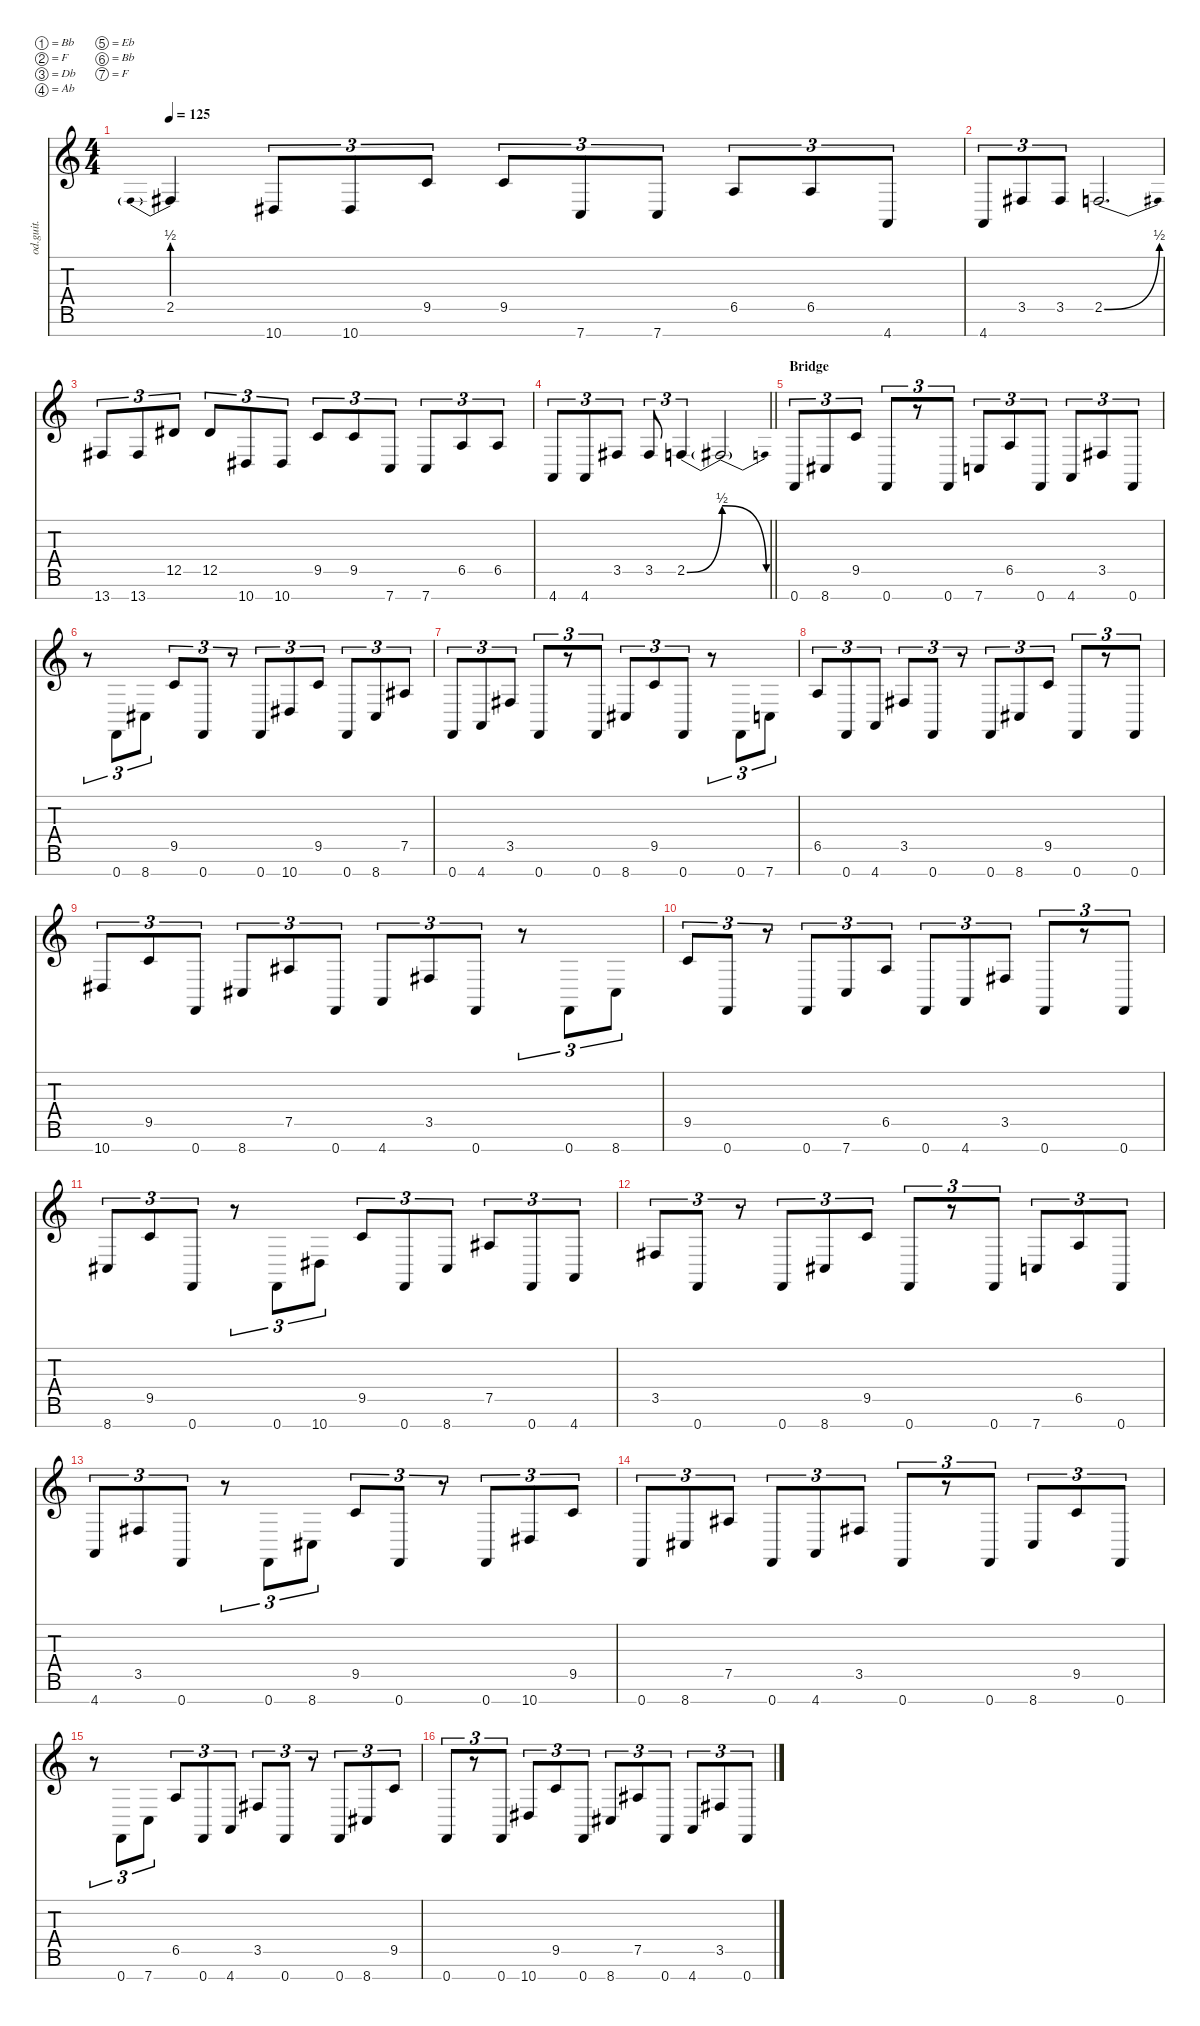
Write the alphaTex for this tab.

\defaultSystemsLayout 4
\hideDynamics
\bracketExtendMode nobrackets
\track ("8 string guitar 1 (Fredrik Thordendal)" "od.guit.") {instrument overdrivenguitar}
\staff {score tabs}
\tuning (Bb3 F3 Db3 Ab2 Eb2 Bb1 F1)
\ts (4 4)
\tempo 125
\clef g2
\ks c
2.5{be (prebend 0 2 60 2) t}.4{dy f beam Up} 10.7{acc #}.8{tu (3 2) beam Up} 10.7{acc #}.8{tu (3 2) beam Up} 9.5.8{tu (3 2) beam Up} 9.5.8{tu (3 2) beam Up} 7.7.8{tu (3 2) beam Up} 7.7.8{tu (3 2) beam Up} 6.5.8{tu (3 2) beam Up} 6.5.8{tu (3 2) beam Up} 4.7.8{tu (3 2) beam Up} |
4.7.8{tu (3 2) beam Up} 3.5{acc #}.8{tu (3 2) beam Up} 3.5{acc #}.8{tu (3 2) beam Up} 2.5{be (bend 0 0 60 2)}.2{d beam Up} |
13.7{acc #}.8{tu (3 2) beam Up} 13.7{acc #}.8{tu (3 2) beam Up} 12.5{acc #}.8{tu (3 2) beam Up} 12.5{acc #}.8{tu (3 2) beam Up} 10.7{acc #}.8{tu (3 2) beam Up} 10.7{acc #}.8{tu (3 2) beam Up} 9.5.8{tu (3 2) beam Up} 9.5.8{tu (3 2) beam Up} 7.7.8{tu (3 2) beam Up} 7.7.8{tu (3 2) beam Up} 6.5.8{tu (3 2) beam Up} 6.5.8{tu (3 2) beam Up} |
\barLineRight lightlight
4.7.8{tu (3 2) beam Up} 4.7.8{tu (3 2) beam Up} 3.5{acc #}.8{tu (3 2) beam Up} 3.5{acc #}.8{tu (3 2) beam Up} 2.5{be (bend 0 0 60 2)}.4{tu (3 2) beam Up} 2.5{be (release 0 2 60 0) t}.2{beam Up} |
\section ("" "Bridge")
0.7.8{tu (3 2) beam Up} 8.7{acc #}.8{tu (3 2) beam Up} 9.5.8{tu (3 2) beam Up} 0.7.8{tu (3 2) beam Up} r.8{tu (3 2) beam Up} 0.7.8{tu (3 2) beam Up} 7.7.8{tu (3 2) beam Up} 6.5.8{tu (3 2) beam Up} 0.7.8{tu (3 2) beam Up} 4.7.8{tu (3 2) beam Up} 3.5{acc #}.8{tu (3 2) beam Up} 0.7.8{tu (3 2) beam Up} |
r.8{tu (3 2) beam Down} 0.7.8{tu (3 2) beam Up} 8.7{acc #}.8{tu (3 2) beam Up} 9.5.8{tu (3 2) beam Up} 0.7.8{tu (3 2) beam Up} r.8{tu (3 2) beam Down} 0.7.8{tu (3 2) beam Up} 10.7{acc #}.8{tu (3 2) beam Up} 9.5.8{tu (3 2) beam Up} 0.7.8{tu (3 2) beam Up} 8.7{acc #}.8{tu (3 2) beam Up} 7.5{acc #}.8{tu (3 2) beam Up} |
0.7.8{tu (3 2) beam Up} 4.7.8{tu (3 2) beam Up} 3.5{acc #}.8{tu (3 2) beam Up} 0.7.8{tu (3 2) beam Up} r.8{tu (3 2) beam Up} 0.7.8{tu (3 2) beam Up} 8.7{acc #}.8{tu (3 2) beam Up} 9.5.8{tu (3 2) beam Up} 0.7.8{tu (3 2) beam Up} r.8{tu (3 2) beam Down} 0.7.8{tu (3 2) beam Up} 7.7.8{tu (3 2) beam Up} |
6.5.8{tu (3 2) beam Up} 0.7.8{tu (3 2) beam Up} 4.7.8{tu (3 2) beam Up} 3.5{acc #}.8{tu (3 2) beam Up} 0.7.8{tu (3 2) beam Up} r.8{tu (3 2) beam Down} 0.7.8{tu (3 2) beam Up} 8.7{acc #}.8{tu (3 2) beam Up} 9.5.8{tu (3 2) beam Up} 0.7.8{tu (3 2) beam Up} r.8{tu (3 2) beam Up} 0.7.8{tu (3 2) beam Up} |
10.7{acc #}.8{tu (3 2) beam Up} 9.5.8{tu (3 2) beam Up} 0.7.8{tu (3 2) beam Up} 8.7{acc #}.8{tu (3 2) beam Up} 7.5{acc #}.8{tu (3 2) beam Up} 0.7.8{tu (3 2) beam Up} 4.7.8{tu (3 2) beam Up} 3.5{acc #}.8{tu (3 2) beam Up} 0.7.8{tu (3 2) beam Up} r.8{tu (3 2) beam Down} 0.7.8{tu (3 2) beam Up} 8.7{acc #}.8{tu (3 2) beam Up} |
9.5.8{tu (3 2) beam Up} 0.7.8{tu (3 2) beam Up} r.8{tu (3 2) beam Down} 0.7.8{tu (3 2) beam Up} 7.7.8{tu (3 2) beam Up} 6.5.8{tu (3 2) beam Up} 0.7.8{tu (3 2) beam Up} 4.7.8{tu (3 2) beam Up} 3.5{acc #}.8{tu (3 2) beam Up} 0.7.8{tu (3 2) beam Up} r.8{tu (3 2) beam Up} 0.7.8{tu (3 2) beam Up} |
8.7{acc #}.8{tu (3 2) beam Up} 9.5.8{tu (3 2) beam Up} 0.7.8{tu (3 2) beam Up} r.8{tu (3 2) beam Down} 0.7.8{tu (3 2) beam Up} 10.7{acc #}.8{tu (3 2) beam Up} 9.5.8{tu (3 2) beam Up} 0.7.8{tu (3 2) beam Up} 8.7{acc #}.8{tu (3 2) beam Up} 7.5{acc #}.8{tu (3 2) beam Up} 0.7.8{tu (3 2) beam Up} 4.7.8{tu (3 2) beam Up} |
3.5{acc #}.8{tu (3 2) beam Up} 0.7.8{tu (3 2) beam Up} r.8{tu (3 2) beam Down} 0.7.8{tu (3 2) beam Up} 8.7{acc #}.8{tu (3 2) beam Up} 9.5.8{tu (3 2) beam Up} 0.7.8{tu (3 2) beam Up} r.8{tu (3 2) beam Up} 0.7.8{tu (3 2) beam Up} 7.7.8{tu (3 2) beam Up} 6.5.8{tu (3 2) beam Up} 0.7.8{tu (3 2) beam Up} |
4.7.8{tu (3 2) beam Up} 3.5{acc #}.8{tu (3 2) beam Up} 0.7.8{tu (3 2) beam Up} r.8{tu (3 2) beam Down} 0.7.8{tu (3 2) beam Up} 8.7{acc #}.8{tu (3 2) beam Up} 9.5.8{tu (3 2) beam Up} 0.7.8{tu (3 2) beam Up} r.8{tu (3 2) beam Down} 0.7.8{tu (3 2) beam Up} 10.7{acc #}.8{tu (3 2) beam Up} 9.5.8{tu (3 2) beam Up} |
0.7.8{tu (3 2) beam Up} 8.7{acc #}.8{tu (3 2) beam Up} 7.5{acc #}.8{tu (3 2) beam Up} 0.7.8{tu (3 2) beam Up} 4.7.8{tu (3 2) beam Up} 3.5{acc #}.8{tu (3 2) beam Up} 0.7.8{tu (3 2) beam Up} r.8{tu (3 2) beam Up} 0.7.8{tu (3 2) beam Up} 8.7{acc #}.8{tu (3 2) beam Up} 9.5.8{tu (3 2) beam Up} 0.7.8{tu (3 2) beam Up} |
r.8{tu (3 2) beam Down} 0.7.8{tu (3 2) beam Up} 7.7.8{tu (3 2) beam Up} 6.5.8{tu (3 2) beam Up} 0.7.8{tu (3 2) beam Up} 4.7.8{tu (3 2) beam Up} 3.5{acc #}.8{tu (3 2) beam Up} 0.7.8{tu (3 2) beam Up} r.8{tu (3 2) beam Down} 0.7.8{tu (3 2) beam Up} 8.7{acc #}.8{tu (3 2) beam Up} 9.5.8{tu (3 2) beam Up} |
0.7.8{tu (3 2) beam Up} r.8{tu (3 2) beam Up} 0.7.8{tu (3 2) beam Up} 10.7{acc #}.8{tu (3 2) beam Up} 9.5.8{tu (3 2) beam Up} 0.7.8{tu (3 2) beam Up} 8.7{acc #}.8{tu (3 2) beam Up} 7.5{acc #}.8{tu (3 2) beam Up} 0.7.8{tu (3 2) beam Up} 4.7.8{tu (3 2) beam Up} 3.5{acc #}.8{tu (3 2) beam Up} 0.7.8{tu (3 2) beam Up}
